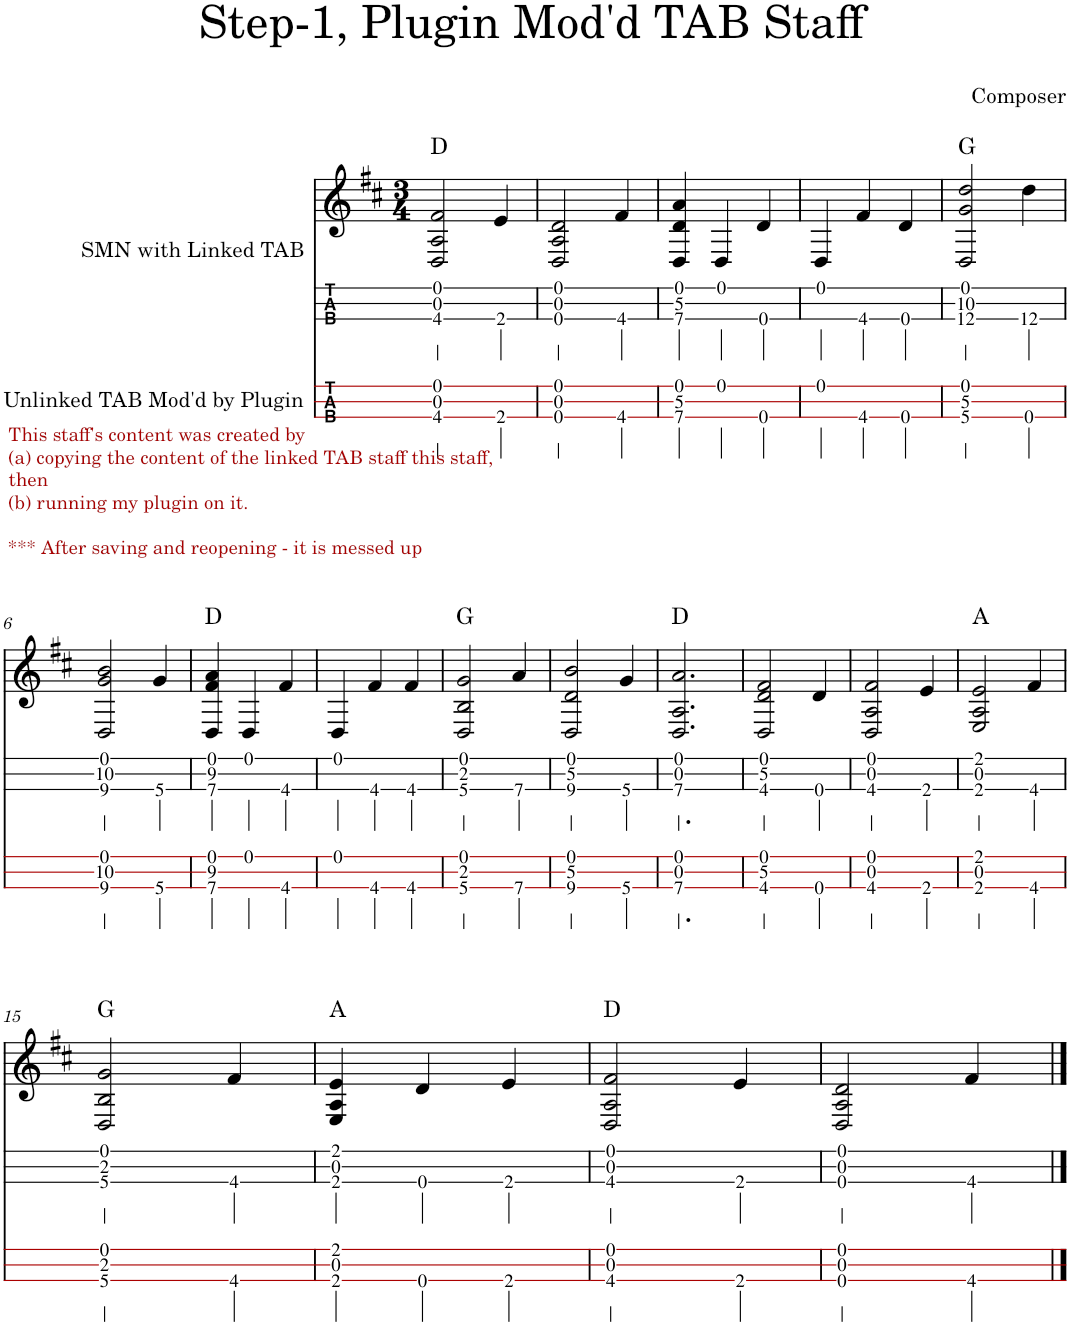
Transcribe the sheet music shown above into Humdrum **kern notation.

**kern	**kern	**kern
*part2	*part1	*part1
*staff3	*staff2	*staff1
*I"Unlinked TAB Mod'd by Plugin	*I"SMN with Linked TAB	*
*stria3	*stria3	*
*	*	*clefG2
*k[f#c#]	*k[f#c#]	*k[f#c#]
*M3/4	*M3/4	*M3/4
=1	=1	=1
!	!	!LO:TX:a:t=D
!LO:TX:b:color=#AA0000:t=This staff's content was created by	!	!
!LO:TX:b:t=(a) copying the content of the linked TAB staff this staff,	!	!
!LO:TX:b:t=then	!	!
!LO:TX:b:t=(b) running my plugin on it.	!	!
!LO:TX:b:t=*** After saving and reopening - it is messed up	!	!
2D\ 2A\ 2f#\	2D\ 2A\ 2f#\	2D/ 2A/ 2f#/
4e\	4e\	4e/
=2	=2	=2
2D\ 2A\ 2d\	2D\ 2A\ 2d\	2D/ 2A/ 2d/
4f#\	4f#\	4f#/
=3	=3	=3
4D\ 4d\ 4a\	4D\ 4d\ 4a\	4D/ 4d/ 4a/
4D\	4D\	4D/
4d\	4d\	4d/
=4	=4	=4
4D\	4D\	4D/
4f#\	4f#\	4f#/
4d\	4d\	4d/
=5	=5	=5
!	!	!LO:TX:a:t=G
2D\ 2d\ 2g\	2D\ 2g\ 2dd\	2D/ 2g/ 2dd/
4d\	4dd\	4dd\
!!LO:LB:g=z
=6	=6	=6
2D\ 2g\ 2b\	2D\ 2g\ 2b\	2D/ 2g/ 2b/
4g\	4g\	4g/
=7	=7	=7
!	!	!LO:TX:a:t=D
4D\ 4f#\ 4a\	4D\ 4f#\ 4a\	4D/ 4f#/ 4a/
4D\	4D\	4D/
4f#\	4f#\	4f#/
=8	=8	=8
4D\	4D\	4D/
4f#\	4f#\	4f#/
4f#\	4f#\	4f#/
=9	=9	=9
!	!	!LO:TX:a:t=G
2D\ 2B\ 2g\	2D\ 2B\ 2g\	2D/ 2B/ 2g/
4a\	4a\	4a/
=10	=10	=10
2D\ 2d\ 2b\	2D\ 2d\ 2b\	2D/ 2d/ 2b/
4g\	4g\	4g/
=11	=11	=11
!	!	!LO:TX:a:t=D
2.D\ 2.A\ 2.a\	2.D\ 2.A\ 2.a\	2.D/ 2.A/ 2.a/
=12	=12	=12
2D\ 2d\ 2f#\	2D\ 2d\ 2f#\	2D/ 2d/ 2f#/
4d\	4d\	4d/
=13	=13	=13
2D\ 2A\ 2f#\	2D\ 2A\ 2f#\	2D/ 2A/ 2f#/
4e\	4e\	4e/
=14	=14	=14
!	!	!LO:TX:a:t=A
2E\ 2A\ 2e\	2E\ 2A\ 2e\	2E/ 2A/ 2e/
4f#\	4f#\	4f#/
!!LO:LB:g=z
=15	=15	=15
!	!	!LO:TX:a:t=G
2D\ 2B\ 2g\	2D\ 2B\ 2g\	2D/ 2B/ 2g/
4f#\	4f#\	4f#/
=16	=16	=16
!	!	!LO:TX:a:t=A
4E\ 4A\ 4e\	4E\ 4A\ 4e\	4E/ 4A/ 4e/
4d\	4d\	4d/
4e\	4e\	4e/
=17	=17	=17
!	!	!LO:TX:a:t=D
2D\ 2A\ 2f#\	2D\ 2A\ 2f#\	2D/ 2A/ 2f#/
4e\	4e\	4e/
=18	=18	=18
2D\ 2A\ 2d\	2D\ 2A\ 2d\	2D/ 2A/ 2d/
4f#\	4f#\	4f#/
==	==	==
*-	*-	*-
